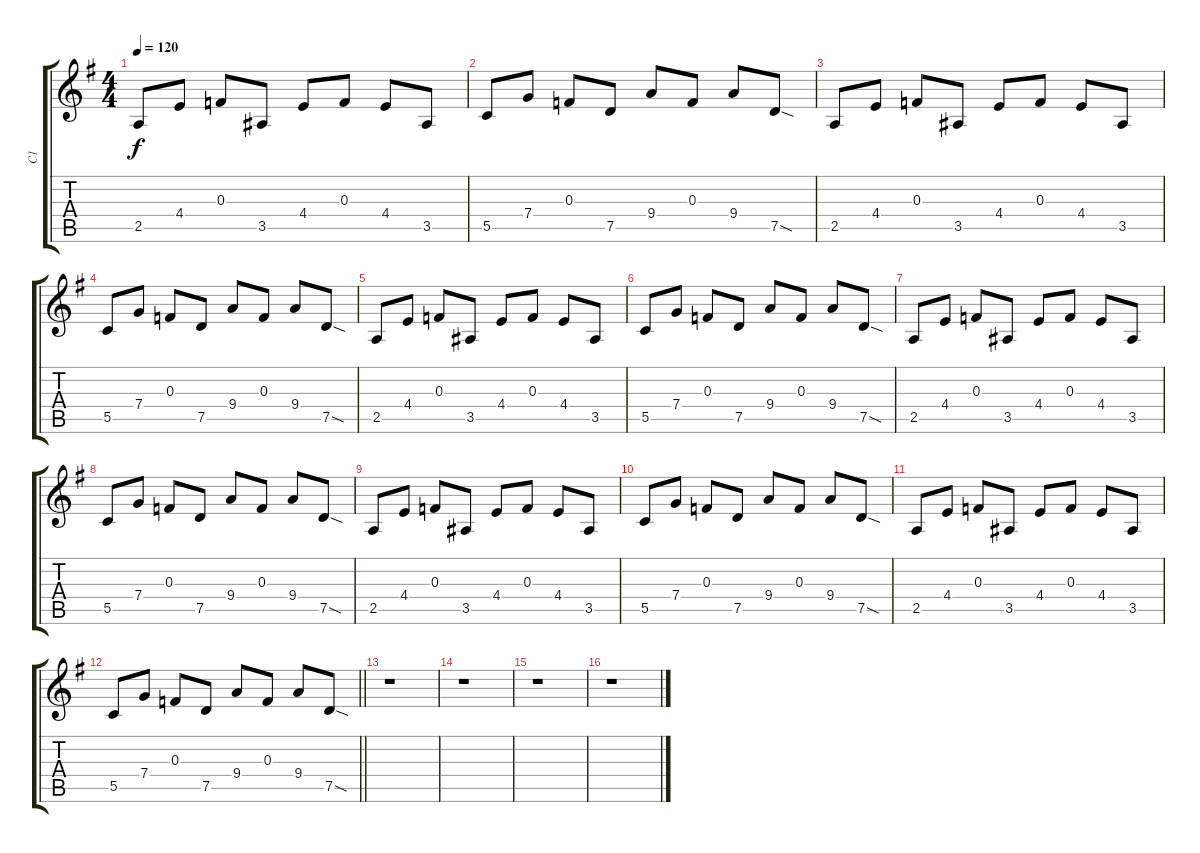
\track ("C1" "C1") {instrument electricguitarclean}
\staff {score tabs}
\tuning (D4 A3 F3 C3 G2 D2) {hide}
\ts (4 4)
\tempo 120
\clef g2
\ks g
2.5.8{dy f} 4.4.8 0.3.8 3.5.8 4.4.8 0.3.8 4.4.8 3.5.8 |
5.5.8 7.4.8 0.3.8 7.5.8 9.4.8 0.3.8 9.4.8 7.5{sod}.8 |
2.5.8 4.4.8 0.3.8 3.5.8 4.4.8 0.3.8 4.4.8 3.5.8 |
5.5.8 7.4.8 0.3.8 7.5.8 9.4.8 0.3.8 9.4.8 7.5{sod}.8 |
2.5.8 4.4.8 0.3.8 3.5.8 4.4.8 0.3.8 4.4.8 3.5.8 |
5.5.8 7.4.8 0.3.8 7.5.8 9.4.8 0.3.8 9.4.8 7.5{sod}.8 |
2.5.8 4.4.8 0.3.8 3.5.8 4.4.8 0.3.8 4.4.8 3.5.8 |
5.5.8 7.4.8 0.3.8 7.5.8 9.4.8 0.3.8 9.4.8 7.5{sod}.8 |
2.5.8 4.4.8 0.3.8 3.5.8 4.4.8 0.3.8 4.4.8 3.5.8 |
5.5.8 7.4.8 0.3.8 7.5.8 9.4.8 0.3.8 9.4.8 7.5{sod}.8 |
2.5.8 4.4.8 0.3.8 3.5.8 4.4.8 0.3.8 4.4.8 3.5.8 |
\barLineRight lightlight
5.5.8 7.4.8 0.3.8 7.5.8 9.4.8 0.3.8 9.4.8 7.5{sod}.8 |
\section ("" " ")
r.1 |
r.1 |
r.1 |
r.1
